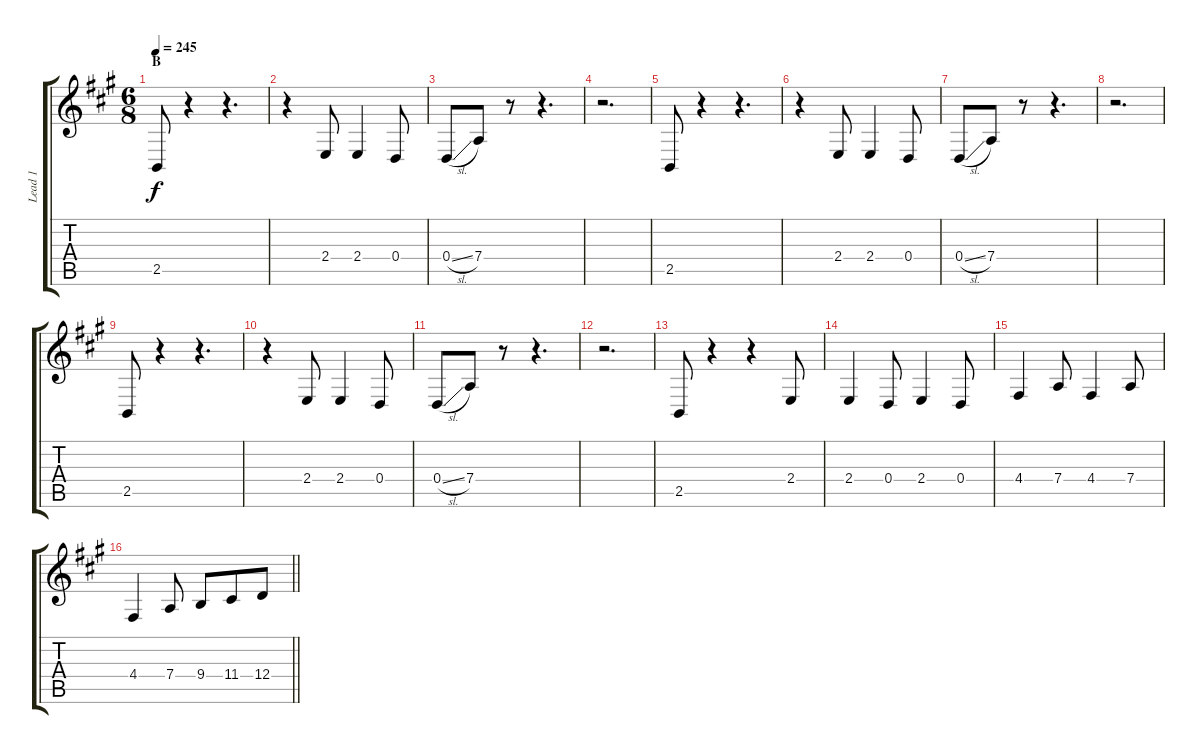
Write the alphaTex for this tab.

\track ("Lead 1" "Lead 1") {instrument lead2sawtooth}
\staff {score tabs}
\tuning (E4 B3 G3 D3 A2 E2) {hide}
\ts (6 8)
\section ("" "B")
\tempo 245
\clef g2
\ks a
2.5.8{dy f} r.4 r.4{d} |
r.4 2.4.8 2.4.4 0.4.8 |
0.4{sl}.8 7.4.8 r.8 r.4{d} |
r.2{d} |
2.5.8 r.4 r.4{d} |
r.4 2.4.8 2.4.4 0.4.8 |
0.4{sl}.8 7.4.8 r.8 r.4{d} |
r.2{d} |
2.5.8 r.4 r.4{d} |
r.4 2.4.8 2.4.4 0.4.8 |
0.4{sl}.8 7.4.8 r.8 r.4{d} |
r.2{d} |
2.5.8 r.4 r.4 2.4.8 |
2.4.4 0.4.8 2.4.4 0.4.8 |
4.4.4 7.4.8 4.4.4 7.4.8 |
\barLineRight lightlight
4.4.4 7.4.8 9.4.8 11.4.8 12.4.8
